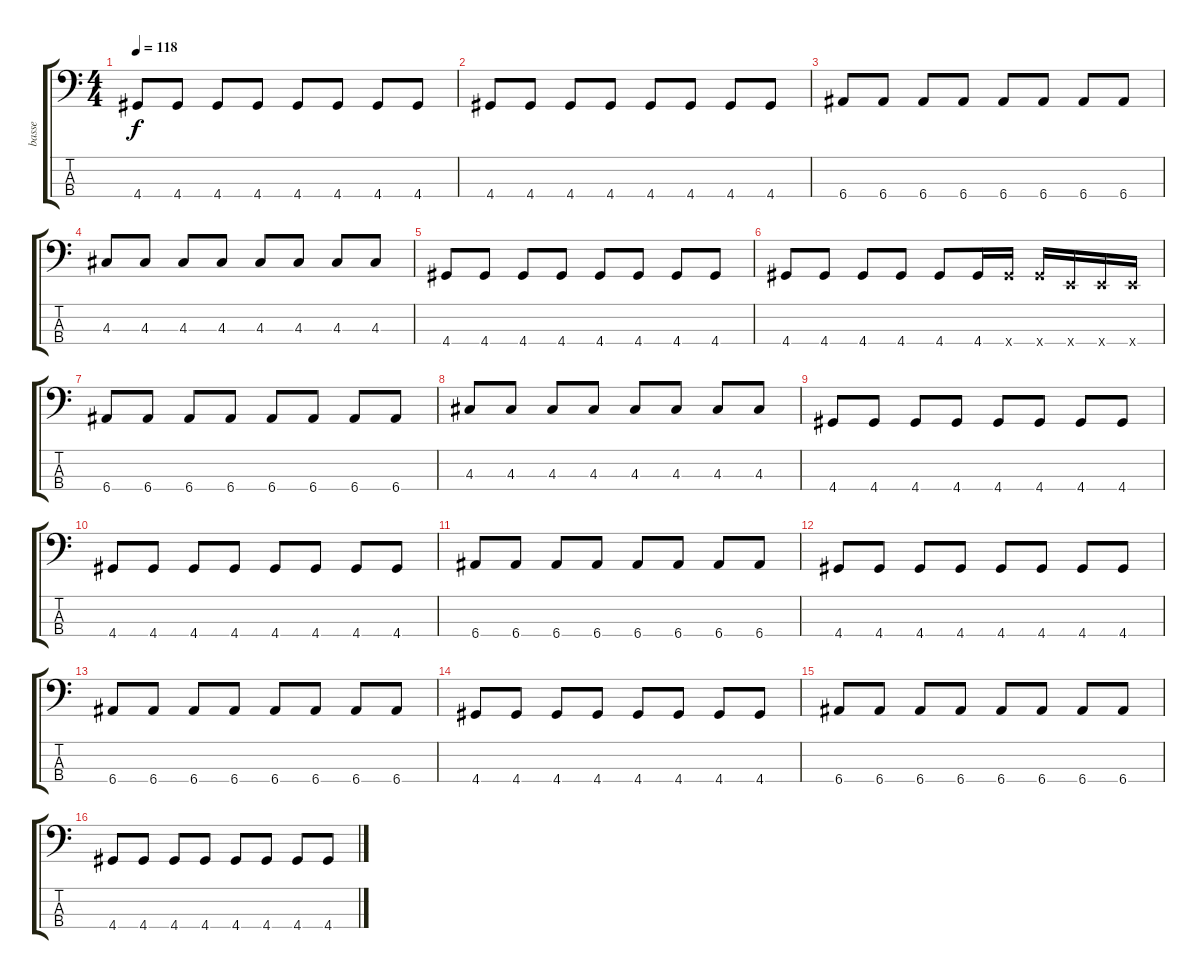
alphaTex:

\track ("basse" "basse") {instrument electricbassfinger}
\staff {score tabs}
\tuning (G2 D2 A1 E1) {hide}
\ts (4 4)
\tempo 118
\clef f4
\ks c
4.4.8{dy f} 4.4.8 4.4.8 4.4.8 4.4.8 4.4.8 4.4.8 4.4.8 |
4.4.8 4.4.8 4.4.8 4.4.8 4.4.8 4.4.8 4.4.8 4.4.8 |
6.4.8 6.4.8 6.4.8 6.4.8 6.4.8 6.4.8 6.4.8 6.4.8 |
4.3.8 4.3.8 4.3.8 4.3.8 4.3.8 4.3.8 4.3.8 4.3.8 |
4.4.8 4.4.8 4.4.8 4.4.8 4.4.8 4.4.8 4.4.8 4.4.8 |
4.4.8 4.4.8 4.4.8 4.4.8 4.4.8 4.4.16 4.4{x}.16 4.4{x}.16 0.4{x}.16 0.4{x}.16 0.4{x}.16 |
6.4.8 6.4.8 6.4.8 6.4.8 6.4.8 6.4.8 6.4.8 6.4.8 |
4.3.8 4.3.8 4.3.8 4.3.8 4.3.8 4.3.8 4.3.8 4.3.8 |
4.4.8 4.4.8 4.4.8 4.4.8 4.4.8 4.4.8 4.4.8 4.4.8 |
4.4.8 4.4.8 4.4.8 4.4.8 4.4.8 4.4.8 4.4.8 4.4.8 |
6.4.8 6.4.8 6.4.8 6.4.8 6.4.8 6.4.8 6.4.8 6.4.8 |
4.4.8 4.4.8 4.4.8 4.4.8 4.4.8 4.4.8 4.4.8 4.4.8 |
6.4.8 6.4.8 6.4.8 6.4.8 6.4.8 6.4.8 6.4.8 6.4.8 |
4.4.8 4.4.8 4.4.8 4.4.8 4.4.8 4.4.8 4.4.8 4.4.8 |
6.4.8 6.4.8 6.4.8 6.4.8 6.4.8 6.4.8 6.4.8 6.4.8 |
4.4.8 4.4.8 4.4.8 4.4.8 4.4.8 4.4.8 4.4.8 4.4.8
